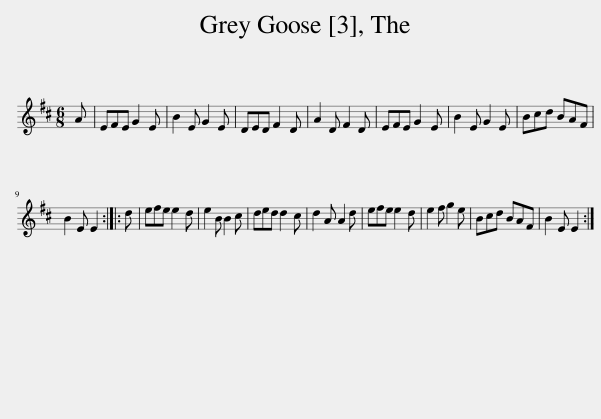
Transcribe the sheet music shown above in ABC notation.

X:1
L:1/8
M:6/8
I:linebreak $
K:D
V:1 treble
V:1
 A | EFE G2 E | B2 E G2 E | DED F2 D | A2 D F2 D | %5
 EFE G2 E | B2 E G2 E | Bcd BAF |$ B2 E E2 :: d | %10
 efe e2 d | e2 B B2 c | ded d2 c | d2 A A2 d | efe e2 d | %15
 e2 f g2 e | Bcd BAF | B2 E E2 :| %18
